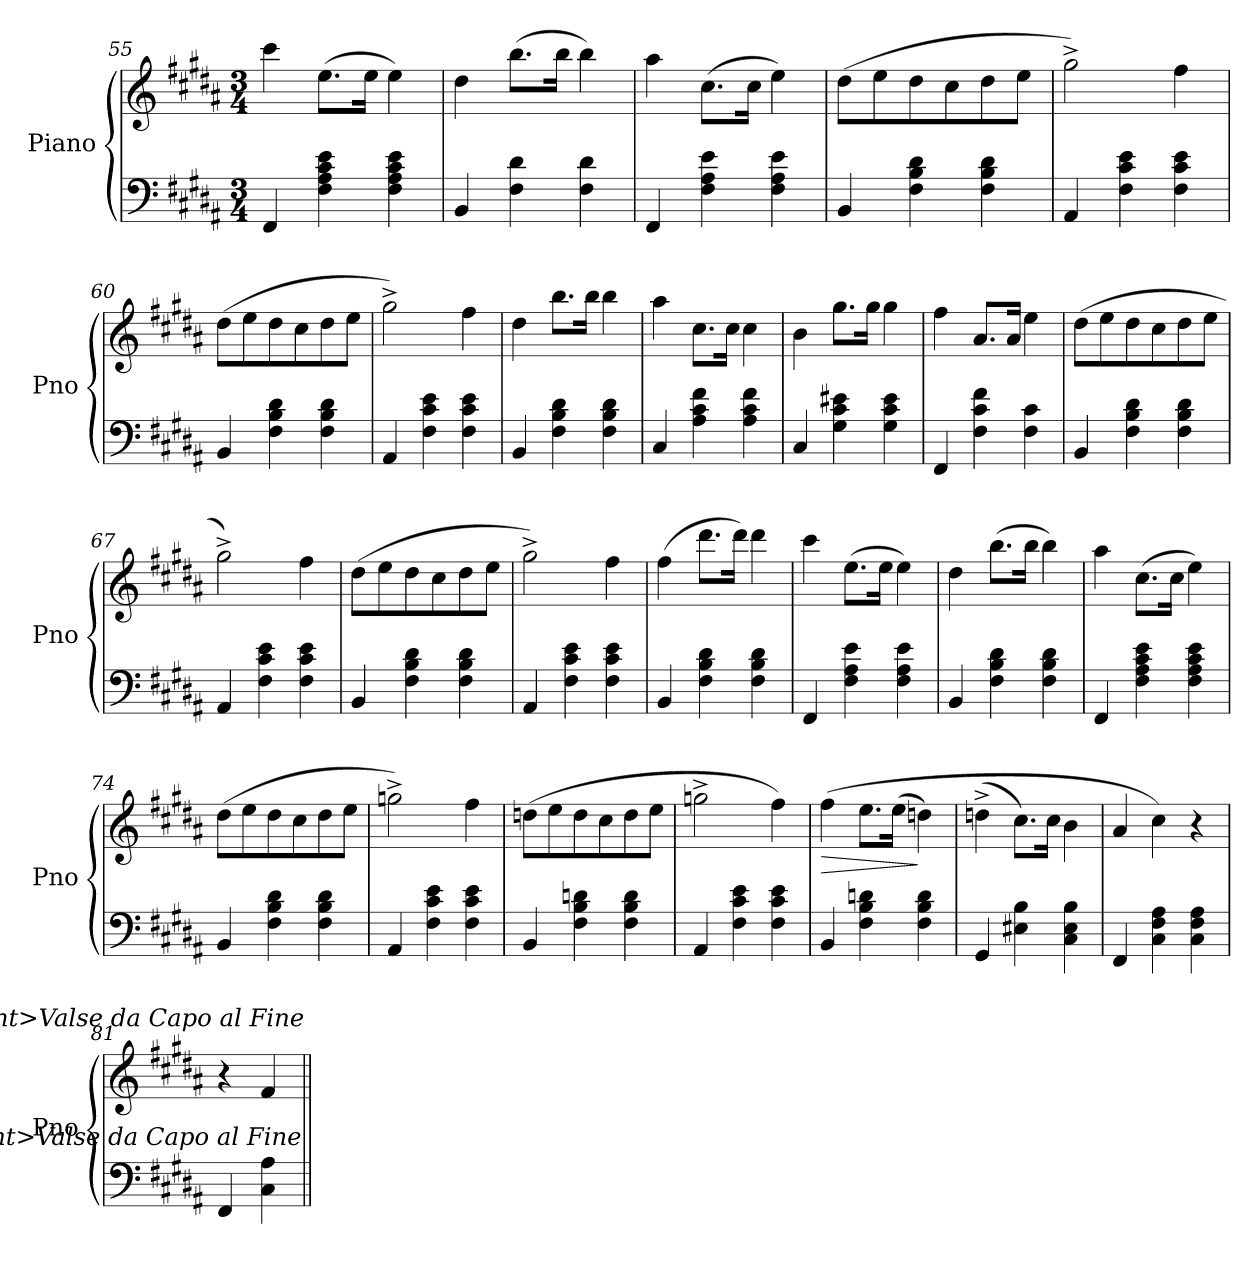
**kern	**kern	**dynam
*part1	*part1	*part1
*staff2	*staff1	*staff1/2
*I"Piano	*	*
*I'Pno	*	*
*clefF4	*clefG2	*
*k[f#c#g#d#a#]	*k[f#c#g#d#a#]	*
*M3/4	*M3/4	*
=55	=55	=55
4FF#/	4ccc#\	.
4F#\ 4A#\ 4c#\ 4e\	(>8.ee\L	.
.	16ee\Jk	.
4F#\ 4A#\ 4c#\ 4e\	4ee\)	.
!!LO:LB:g=z
=56	=56	=56
4BB/	4dd#\	.
4F#\ 4d#\	(>8.bb\L	.
.	16bb\Jk	.
4F#\ 4d#\	4bb\)	.
=57	=57	=57
4FF#/	4aa#\	.
4F#\ 4A#\ 4e\	(>8.cc#\L	.
.	16cc#\Jk	.
4F#\ 4A#\ 4e\	4ee\)	.
=58	=58	=58
4BB/	(>8dd#\L	.
.	8ee\	.
4F#\ 4B\ 4d#\	8dd#\	.
.	8cc#\	.
4F#\ 4B\ 4d#\	8dd#\	.
.	8ee\J	.
=59	=59	=59
4AA#/	2gg#^\)	.
4F#\ 4c#\ 4e\	.	.
4F#\ 4c#\ 4e\	4ff#\	.
=60	=60	=60
4BB/	(>8dd#\L	.
.	8ee\	.
4F#\ 4B\ 4d#\	8dd#\	.
.	8cc#\	.
4F#\ 4B\ 4d#\	8dd#\	.
.	8ee\J	.
=61	=61	=61
4AA#/	2gg#^\)	.
4F#\ 4c#\ 4e\	.	.
4F#\ 4c#\ 4e\	4ff#\	.
=62	=62	=62
4BB/	4dd#\	.
4F#\ 4B\ 4d#\	8.bb\L	.
.	16bb\Jk	.
4F#\ 4B\ 4d#\	4bb\	.
!!LO:LB:g=z
=63	=63	=63
4C#/	4aa#\	.
4A#\ 4c#\ 4f#\	8.cc#\L	.
.	16cc#\Jk	.
4A#\ 4c#\ 4f#\	4cc#\	.
=64	=64	=64
4C#/	4b\	.
4G#\ 4c#\ 4e#X\	8.gg#\L	.
.	16gg#\Jk	.
4G#\ 4c#\ 4e#\	4gg#\	.
=65	=65	=65
4FF#/	4ff#\	.
4F#\ 4c#\ 4f#\	8.a#/L	.
.	16a#/Jk	.
4F#\ 4c#\	4ee\	.
=66	=66	=66
4BB/	(>8dd#\L	.
.	8ee\	.
4F#\ 4B\ 4d#\	8dd#\	.
.	8cc#\	.
4F#\ 4B\ 4d#\	8dd#\	.
.	8ee\J	.
=67	=67	=67
4AA#/	2gg#^\)	.
4F#\ 4c#\ 4e\	.	.
4F#\ 4c#\ 4e\	4ff#\	.
=68	=68	=68
4BB/	(>8dd#\L	.
.	8ee\	.
4F#\ 4B\ 4d#\	8dd#\	.
.	8cc#\	.
4F#\ 4B\ 4d#\	8dd#\	.
.	8ee\J	.
!!LO:LB:g=z
=69	=69	=69
4AA#/	2gg#^\)	.
4F#\ 4c#\ 4e\	.	.
4F#\ 4c#\ 4e\	4ff#\	.
=70	=70	=70
4BB/	(>4ff#\	.
4F#\ 4B\ 4d#\	8.ddd#\L	.
.	16ddd#\Jk)	.
4F#\ 4B\ 4d#\	4ddd#\	.
=71	=71	=71
4FF#/	4ccc#\	.
4F#\ 4A#\ 4e\	(>8.ee\L	.
.	16ee\Jk	.
4F#\ 4A#\ 4e\	4ee\)	.
=72	=72	=72
4BB/	4dd#\	.
4F#\ 4B\ 4d#\	(>8.bb\L	.
.	16bb\Jk	.
4F#\ 4B\ 4d#\	4bb\)	.
=73	=73	=73
4FF#/	4aa#\	.
4F#\ 4A#\ 4c#\ 4e\	(>8.cc#\L	.
.	16cc#\Jk	.
4F#\ 4A#\ 4c#\ 4e\	4ee\)	.
=74	=74	=74
4BB/	(>8dd#\L	.
.	8ee\	.
4F#\ 4B\ 4d#\	8dd#\	.
.	8cc#\	.
4F#\ 4B\ 4d#\	8dd#\	.
.	8ee\J	.
!!LO:LB:g=z
=75	=75	=75
4AA#/	2ggn^\)	.
4F#\ 4c#\ 4e\	.	.
4F#\ 4c#\ 4e\	4ff#\	.
=76	=76	=76
4BB/	(>8ddn\L	.
.	8ee\	.
4F#\ 4B\ 4dn\	8dd\	.
.	8cc#\	.
4F#\ 4B\ 4d\	8dd\	.
.	8ee\J	.
=77	=77	=77
4AA#/	2ggn^\	.
4F#\ 4c#\ 4e\	.	.
4F#\ 4c#\ 4e\	4ff#\)	.
=78	=78	=78
!	!	!LO:HP:b
4BB/	(>4ff#\	>
4F#\ 4B\ 4dn\	8.ee\L	.
.	(>16ee\Jk	.
4F#\ 4B\ 4d\	4ddn\)	]
=79	=79	=79
4GG#/	(>4ddn^\	.
4E#X\ 4B\	8.cc#\L)	.
.	16cc#\Jk	.
4C#\ 4E#\ 4B\	4b\	.
=80	=80	=80
4FF#/	4a#/	.
4C#\ 4F#\ 4A#\	4cc#\)	.
4C#\ 4F#\ 4A#\	4r	.
=81	=81	=81
4FF#/	4r	.
4C#\ 4A#\	4f#/	.
!	!LO:TX:a:t=<i><font size="11"></font>Valse da Capo al Fine</i>	!
!LO:TX:a:t=<i><font size="11"></font>Valse da Capo al Fine</i>	!	!
=||	=||	=||
*-	*-	*-
